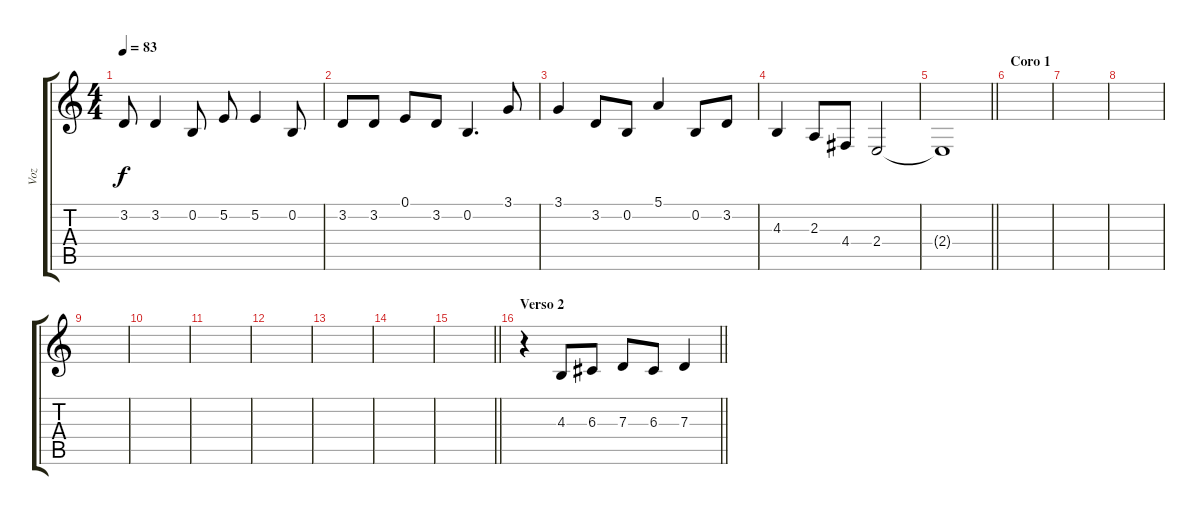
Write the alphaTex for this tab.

\track ("Voz" "Voz") {instrument altosax}
\staff {score tabs}
\tuning (E4 B3 G3 D3 A2 E2) {hide}
\ts (4 4)
\tempo 83
\clef g2
\ks c
3.2.8{dy f} 3.2.4 0.2.8 5.2.8 5.2.4 0.2.8 |
3.2.8 3.2.8 0.1.8 3.2.8 0.2.4{d} 3.1.8 |
3.1.4 3.2.8 0.2.8 5.1.4 0.2.8 3.2.8 |
4.3.4 2.3.8 4.4.8 2.4.2 |
\barLineRight lightlight
2.4{t}.1 |
\section ("" "Coro 1")
|
|
|
|
|
|
|
|
|
\barLineRight lightlight
|
\section ("" "Verso 2")
\barLineRight lightlight
r.4 4.3.8 6.3.8 7.3.8 6.3.8 7.3.4
